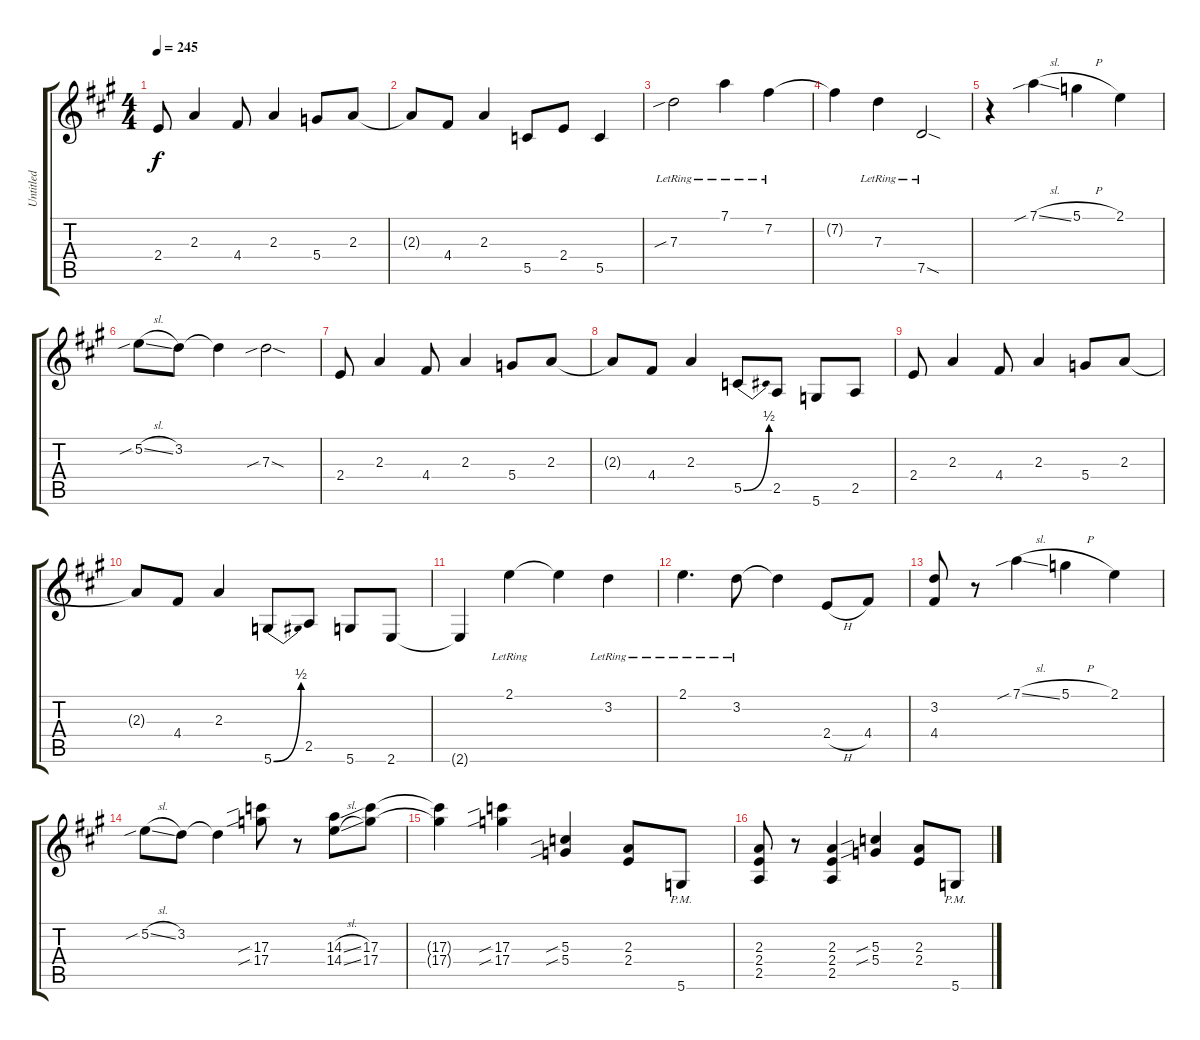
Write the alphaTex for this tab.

\track ("Untitled" "Untitled") {instrument acousticguitarsteel}
\staff {score tabs}
\tuning (D4 B3 G3 D3 G2 D2) {hide}
\ts (4 4)
\tempo 245
\clef g2
\ks a
2.4.8{dy f} 2.3.4 4.4.8 2.3.4 5.4.8 2.3.8 |
2.3{t}.8 4.4.8 2.3.4 5.5.8 2.4.8 5.5.4 |
7.3{sib lr}.2 7.1{lr}.4 7.2{lr}.4 |
7.2{t}.4 7.3{lr}.4 7.5{sod lr}.2 |
r.4 7.1{sib sl}.4 5.1{h}.4 2.1.4 |
5.2{sib sl}.8 3.2.8 3.2{t}.4 7.3{sib sod}.2 |
2.4.8 2.3.4 4.4.8 2.3.4 5.4.8 2.3.8 |
2.3{t}.8 4.4.8 2.3.4 5.5{be (bend 0 0 60 2)}.8 2.5.8 5.6.8 2.5.8 |
2.4.8 2.3.4 4.4.8 2.3.4 5.4.8 2.3.8 |
2.3{t}.8 4.4.8 2.3.4 5.6{be (bend 0 0 60 2)}.8 2.5.8 5.6.8 2.6.8 |
2.6{t}.4 2.1{lr}.4 2.1{t}.4 3.2{lr}.4 |
2.1{lr}.4{d} 3.2{lr}.8 3.2{t}.4 2.4{h}.8 4.4.8 |
(3.2 4.4).8 r.8 7.1{sib sl}.4 5.1{h}.4 2.1.4 |
5.2{sib sl}.8 3.2.8 3.2{t}.4 (17.3{sib} 17.4{sib}).8 r.8 (14.3{sl} 14.4{sl}).8 (17.3 17.4).8 |
(17.3{t} 17.4{t}).4 (17.3{sib} 17.4{sib}).4 (5.3{sib} 5.4{sib}).4 (2.3 2.4).8 5.6{pm}.8 |
(2.3 2.4 2.5).8 r.8 (2.3 2.4 2.5).4 (5.3{sib} 5.4{sib}).4 (2.3 2.4).8 5.6{pm}.8
